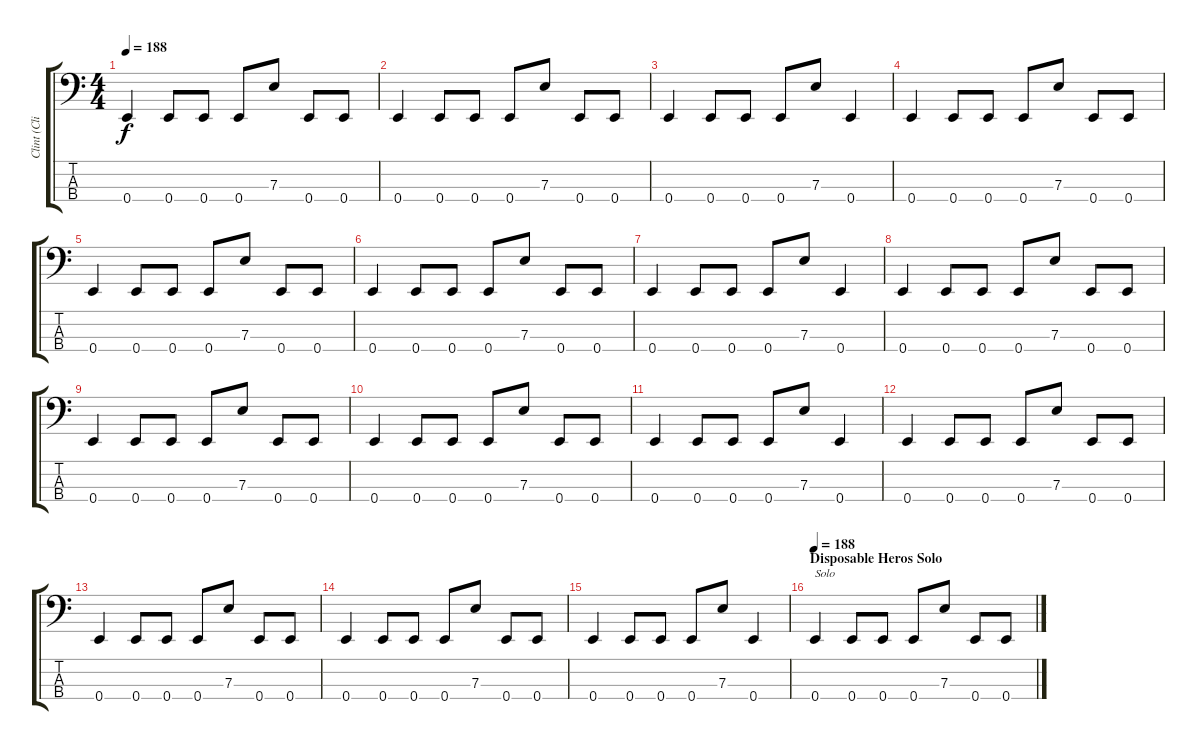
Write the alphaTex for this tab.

\track ("Clint (Cliffs Bass)" "Clint (Cli") {instrument electricbassfinger}
\staff {score tabs}
\tuning (G2 D2 A1 E1) {hide}
\ts (4 4)
\tempo 188
\clef f4
\ks c
0.4.4{dy f} 0.4.8 0.4.8 0.4.8 7.3.8 0.4.8 0.4.8 |
0.4.4 0.4.8 0.4.8 0.4.8 7.3.8 0.4.8 0.4.8 |
0.4.4 0.4.8 0.4.8 0.4.8 7.3.8 0.4.4 |
0.4.4 0.4.8 0.4.8 0.4.8 7.3.8 0.4.8 0.4.8 |
0.4.4 0.4.8 0.4.8 0.4.8 7.3.8 0.4.8 0.4.8 |
0.4.4 0.4.8 0.4.8 0.4.8 7.3.8 0.4.8 0.4.8 |
0.4.4 0.4.8 0.4.8 0.4.8 7.3.8 0.4.4 |
0.4.4 0.4.8 0.4.8 0.4.8 7.3.8 0.4.8 0.4.8 |
0.4.4 0.4.8 0.4.8 0.4.8 7.3.8 0.4.8 0.4.8 |
0.4.4 0.4.8 0.4.8 0.4.8 7.3.8 0.4.8 0.4.8 |
0.4.4 0.4.8 0.4.8 0.4.8 7.3.8 0.4.4 |
0.4.4 0.4.8 0.4.8 0.4.8 7.3.8 0.4.8 0.4.8 |
0.4.4 0.4.8 0.4.8 0.4.8 7.3.8 0.4.8 0.4.8 |
0.4.4 0.4.8 0.4.8 0.4.8 7.3.8 0.4.8 0.4.8 |
0.4.4 0.4.8 0.4.8 0.4.8 7.3.8 0.4.4 |
\section ("" "Disposable Heros Solo")
\tempo 188
0.4.4{txt "Solo"} 0.4.8 0.4.8 0.4.8 7.3.8 0.4.8 0.4.8
